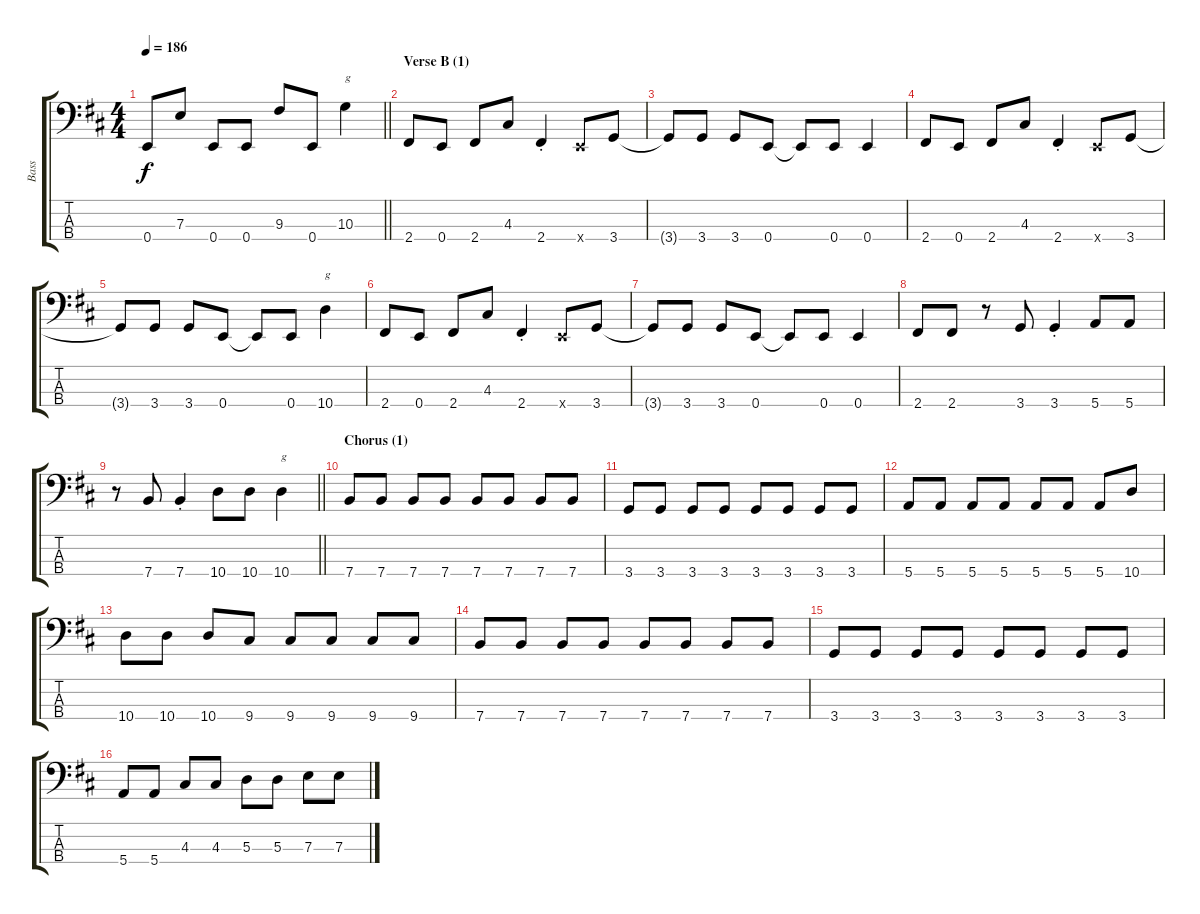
\track ("Bass" "Bass") {instrument electricbasspick}
\staff {score tabs}
\tuning (G2 D2 A1 E1) {hide}
\ts (4 4)
\tempo 186
\clef f4
\barLineRight lightlight
\ks d
0.4.8{dy f} 7.3.8 0.4.8 0.4.8 9.3.8 0.4.8 10.3.4{txt "g"} |
\section ("" "Verse B (1)")
2.4.8 0.4.8 2.4.8 4.3.8 2.4{st}.4 0.4{x}.8 3.4.8 |
3.4{t}.8 3.4.8 3.4.8 0.4.8 0.4{t}.8 0.4.8 0.4.4 |
2.4.8 0.4.8 2.4.8 4.3.8 2.4{st}.4 0.4{x}.8 3.4.8 |
3.4{t}.8 3.4.8 3.4.8 0.4.8 0.4{t}.8 0.4.8 10.4.4{txt "g"} |
2.4.8 0.4.8 2.4.8 4.3.8 2.4{st}.4 0.4{x}.8 3.4.8 |
3.4{t}.8 3.4.8 3.4.8 0.4.8 0.4{t}.8 0.4.8 0.4.4 |
2.4.8 2.4.8 r.8 3.4.8 3.4{st}.4 5.4.8 5.4.8 |
\barLineRight lightlight
r.8 7.4.8 7.4{st}.4 10.4.8 10.4.8 10.4.4{txt "g"} |
\section ("" "Chorus (1)")
7.4.8 7.4.8 7.4.8 7.4.8 7.4.8 7.4.8 7.4.8 7.4.8 |
3.4.8 3.4.8 3.4.8 3.4.8 3.4.8 3.4.8 3.4.8 3.4.8 |
5.4.8 5.4.8 5.4.8 5.4.8 5.4.8 5.4.8 5.4.8 10.4.8 |
10.4.8 10.4.8 10.4.8 9.4.8 9.4.8 9.4.8 9.4.8 9.4.8 |
7.4.8 7.4.8 7.4.8 7.4.8 7.4.8 7.4.8 7.4.8 7.4.8 |
3.4.8 3.4.8 3.4.8 3.4.8 3.4.8 3.4.8 3.4.8 3.4.8 |
5.4.8 5.4.8 4.3.8 4.3.8 5.3.8 5.3.8 7.3.8 7.3.8
